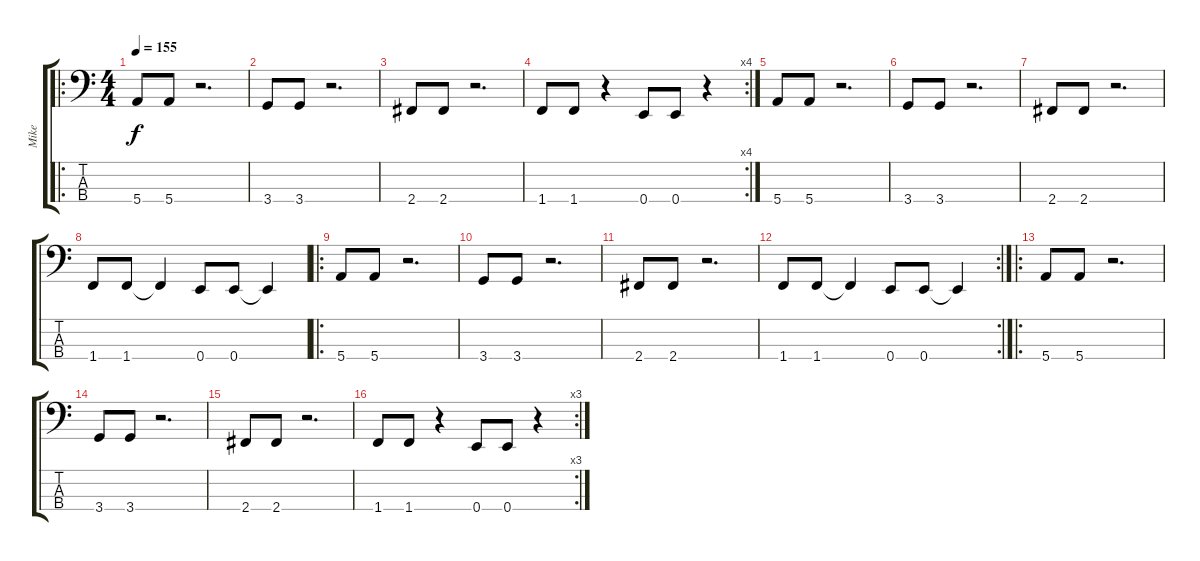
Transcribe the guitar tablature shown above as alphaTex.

\track ("Mike" "Mike") {instrument electricbasspick}
\staff {score tabs}
\tuning (G2 D2 A1 E1) {hide}
\ro
\ts (4 4)
\tempo 155
\clef f4
\ks c
5.4.8{dy f} 5.4.8 r.2{d} |
3.4.8 3.4.8 r.2{d} |
2.4.8 2.4.8 r.2{d} |
\rc 4
1.4.8 1.4.8 r.4 0.4.8 0.4.8 r.4 |
5.4.8 5.4.8 r.2{d} |
3.4.8 3.4.8 r.2{d} |
2.4.8 2.4.8 r.2{d} |
1.4.8 1.4.8 1.4{t}.4 0.4.8 0.4.8 0.4{t}.4 |
\ro
5.4.8 5.4.8 r.2{d} |
3.4.8 3.4.8 r.2{d} |
2.4.8 2.4.8 r.2{d} |
\rc 2
1.4.8 1.4.8 1.4{t}.4 0.4.8 0.4.8 0.4{t}.4 |
\ro
5.4.8 5.4.8 r.2{d} |
3.4.8 3.4.8 r.2{d} |
2.4.8 2.4.8 r.2{d} |
\rc 3
1.4.8 1.4.8 r.4 0.4.8 0.4.8 r.4
